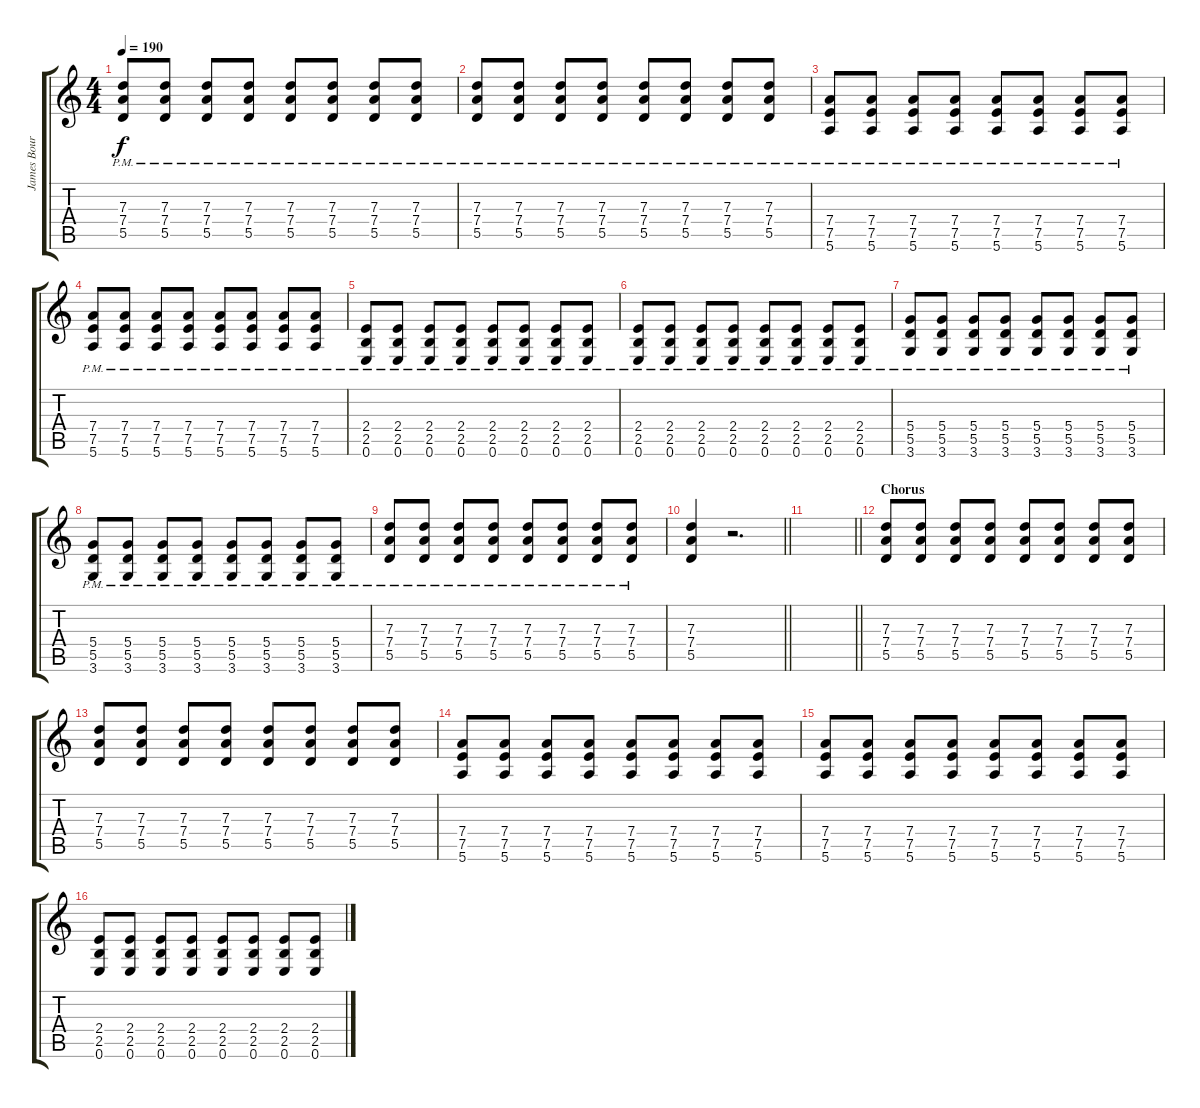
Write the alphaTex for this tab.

\track ("James Bourne" "James Bour") {instrument distortionguitar}
\staff {score tabs}
\tuning (E4 B3 G3 D3 A2 E2) {hide}
\ts (4 4)
\tempo 190
\clef g2
\ks c
(7.3{pm} 7.4{pm} 5.5{pm}).8{dy f} (7.3{pm} 7.4{pm} 5.5{pm}).8 (7.3{pm} 7.4{pm} 5.5{pm}).8 (7.3{pm} 7.4{pm} 5.5{pm}).8 (7.3{pm} 7.4{pm} 5.5{pm}).8 (7.3{pm} 7.4{pm} 5.5{pm}).8 (7.3{pm} 7.4{pm} 5.5{pm}).8 (7.3{pm} 7.4{pm} 5.5{pm}).8 |
(7.3{pm} 7.4{pm} 5.5{pm}).8 (7.3{pm} 7.4{pm} 5.5{pm}).8 (7.3{pm} 7.4{pm} 5.5{pm}).8 (7.3{pm} 7.4{pm} 5.5{pm}).8 (7.3{pm} 7.4{pm} 5.5{pm}).8 (7.3{pm} 7.4{pm} 5.5{pm}).8 (7.3{pm} 7.4{pm} 5.5{pm}).8 (7.3{pm} 7.4{pm} 5.5{pm}).8 |
(7.4{pm} 7.5{pm} 5.6{pm}).8 (7.4{pm} 7.5{pm} 5.6{pm}).8 (7.4{pm} 7.5{pm} 5.6{pm}).8 (7.4{pm} 7.5{pm} 5.6{pm}).8 (7.4{pm} 7.5{pm} 5.6{pm}).8 (7.4{pm} 7.5{pm} 5.6{pm}).8 (7.4{pm} 7.5{pm} 5.6{pm}).8 (7.4{pm} 7.5{pm} 5.6{pm}).8 |
(7.4{pm} 7.5{pm} 5.6{pm}).8 (7.4{pm} 7.5{pm} 5.6{pm}).8 (7.4{pm} 7.5{pm} 5.6{pm}).8 (7.4{pm} 7.5{pm} 5.6{pm}).8 (7.4{pm} 7.5{pm} 5.6{pm}).8 (7.4{pm} 7.5{pm} 5.6{pm}).8 (7.4{pm} 7.5{pm} 5.6{pm}).8 (7.4{pm} 7.5{pm} 5.6{pm}).8 |
(2.4{pm} 2.5{pm} 0.6{pm}).8 (2.4{pm} 2.5{pm} 0.6{pm}).8 (2.4{pm} 2.5{pm} 0.6{pm}).8 (2.4{pm} 2.5{pm} 0.6{pm}).8 (2.4{pm} 2.5{pm} 0.6{pm}).8 (2.4{pm} 2.5{pm} 0.6{pm}).8 (2.4{pm} 2.5{pm} 0.6{pm}).8 (2.4{pm} 2.5{pm} 0.6{pm}).8 |
(2.4{pm} 2.5{pm} 0.6{pm}).8 (2.4{pm} 2.5{pm} 0.6{pm}).8 (2.4{pm} 2.5{pm} 0.6{pm}).8 (2.4{pm} 2.5{pm} 0.6{pm}).8 (2.4{pm} 2.5{pm} 0.6{pm}).8 (2.4{pm} 2.5{pm} 0.6{pm}).8 (2.4{pm} 2.5{pm} 0.6{pm}).8 (2.4{pm} 2.5{pm} 0.6{pm}).8 |
(5.4{pm} 5.5{pm} 3.6{pm}).8 (5.4{pm} 5.5{pm} 3.6{pm}).8 (5.4{pm} 5.5{pm} 3.6{pm}).8 (5.4{pm} 5.5{pm} 3.6{pm}).8 (5.4{pm} 5.5{pm} 3.6{pm}).8 (5.4{pm} 5.5{pm} 3.6{pm}).8 (5.4{pm} 5.5{pm} 3.6{pm}).8 (5.4{pm} 5.5{pm} 3.6{pm}).8 |
(5.4{pm} 5.5{pm} 3.6{pm}).8 (5.4{pm} 5.5{pm} 3.6{pm}).8 (5.4{pm} 5.5{pm} 3.6{pm}).8 (5.4{pm} 5.5{pm} 3.6{pm}).8 (5.4{pm} 5.5{pm} 3.6{pm}).8 (5.4{pm} 5.5{pm} 3.6{pm}).8 (5.4{pm} 5.5{pm} 3.6{pm}).8 (5.4{pm} 5.5{pm} 3.6{pm}).8 |
(7.3{pm} 7.4{pm} 5.5{pm}).8 (7.3{pm} 7.4{pm} 5.5{pm}).8 (7.3{pm} 7.4{pm} 5.5{pm}).8 (7.3{pm} 7.4{pm} 5.5{pm}).8 (7.3{pm} 7.4{pm} 5.5{pm}).8 (7.3{pm} 7.4{pm} 5.5{pm}).8 (7.3{pm} 7.4{pm} 5.5{pm}).8 (7.3{pm} 7.4{pm} 5.5{pm}).8 |
\barLineRight lightlight
(7.3 7.4 5.5).4 r.2{d} |
\barLineRight lightlight
|
\section ("" "Chorus")
(7.3 7.4 5.5).8 (7.3 7.4 5.5).8 (7.3 7.4 5.5).8 (7.3 7.4 5.5).8 (7.3 7.4 5.5).8 (7.3 7.4 5.5).8 (7.3 7.4 5.5).8 (7.3 7.4 5.5).8 |
(7.3 7.4 5.5).8 (7.3 7.4 5.5).8 (7.3 7.4 5.5).8 (7.3 7.4 5.5).8 (7.3 7.4 5.5).8 (7.3 7.4 5.5).8 (7.3 7.4 5.5).8 (7.3 7.4 5.5).8 |
(7.4 7.5 5.6).8 (7.4 7.5 5.6).8 (7.4 7.5 5.6).8 (7.4 7.5 5.6).8 (7.4 7.5 5.6).8 (7.4 7.5 5.6).8 (7.4 7.5 5.6).8 (7.4 7.5 5.6).8 |
(7.4 7.5 5.6).8 (7.4 7.5 5.6).8 (7.4 7.5 5.6).8 (7.4 7.5 5.6).8 (7.4 7.5 5.6).8 (7.4 7.5 5.6).8 (7.4 7.5 5.6).8 (7.4 7.5 5.6).8 |
(2.4 2.5 0.6).8 (2.4 2.5 0.6).8 (2.4 2.5 0.6).8 (2.4 2.5 0.6).8 (2.4 2.5 0.6).8 (2.4 2.5 0.6).8 (2.4 2.5 0.6).8 (2.4 2.5 0.6).8
